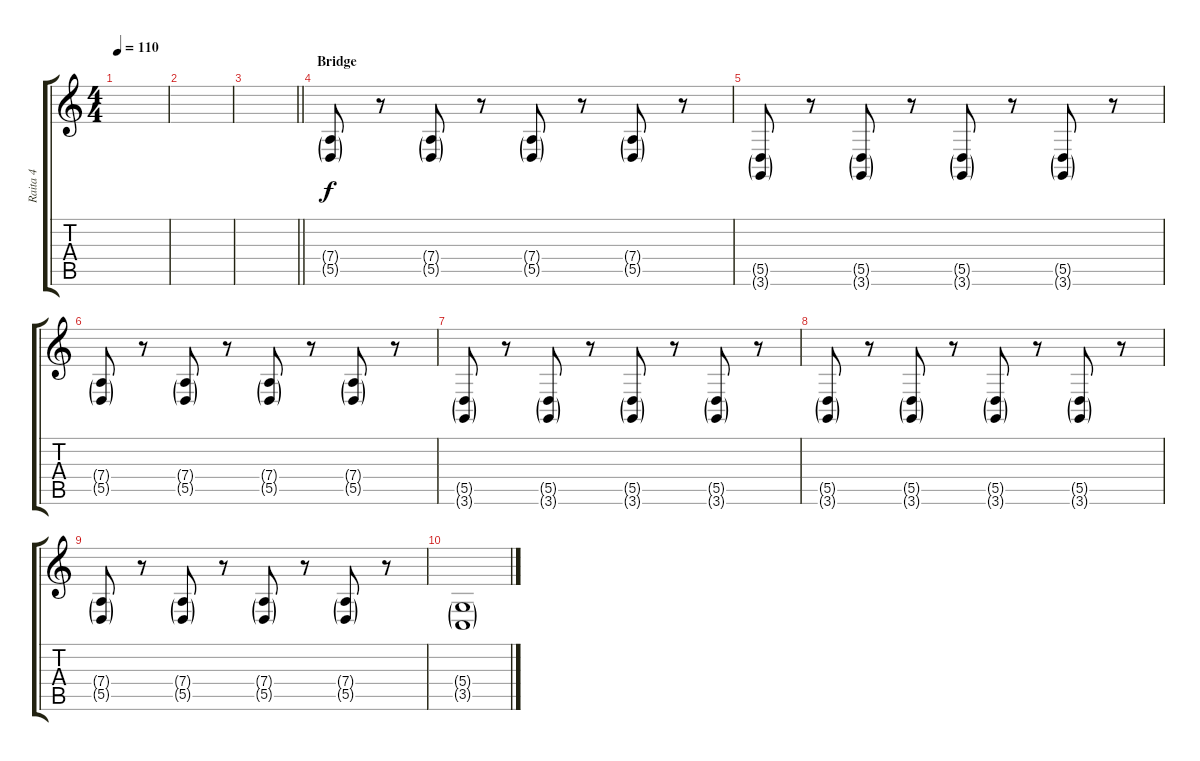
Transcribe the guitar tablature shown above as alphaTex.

\track ("Raita 4" "Raita 4") {instrument violin}
\staff {score tabs}
\tuning (E4 B3 G3 D3 A2 E2) {hide}
\ts (4 4)
\tempo 110
\clef g2
\ks c
|
|
\barLineRight lightlight
|
\section ("" "Bridge")
(7.4{g} 5.5{g}).8 r.8 (7.4{g} 5.5{g}).8 r.8 (7.4{g} 5.5{g}).8 r.8 (7.4{g} 5.5{g}).8 r.8 |
(5.5{g} 3.6{g}).8 r.8 (5.5{g} 3.6{g}).8 r.8 (5.5{g} 3.6{g}).8 r.8 (5.5{g} 3.6{g}).8 r.8 |
(7.4{g} 5.5{g}).8 r.8 (7.4{g} 5.5{g}).8 r.8 (7.4{g} 5.5{g}).8 r.8 (7.4{g} 5.5{g}).8 r.8 |
(5.5{g} 3.6{g}).8 r.8 (5.5{g} 3.6{g}).8 r.8 (5.5{g} 3.6{g}).8 r.8 (5.5{g} 3.6{g}).8 r.8 |
(5.5{g} 3.6{g}).8 r.8 (5.5{g} 3.6{g}).8 r.8 (5.5{g} 3.6{g}).8 r.8 (5.5{g} 3.6{g}).8 r.8 |
(7.4{g} 5.5{g}).8 r.8 (7.4{g} 5.5{g}).8 r.8 (7.4{g} 5.5{g}).8 r.8 (7.4{g} 5.5{g}).8 r.8 |
(5.4{g} 3.5{g}).1
